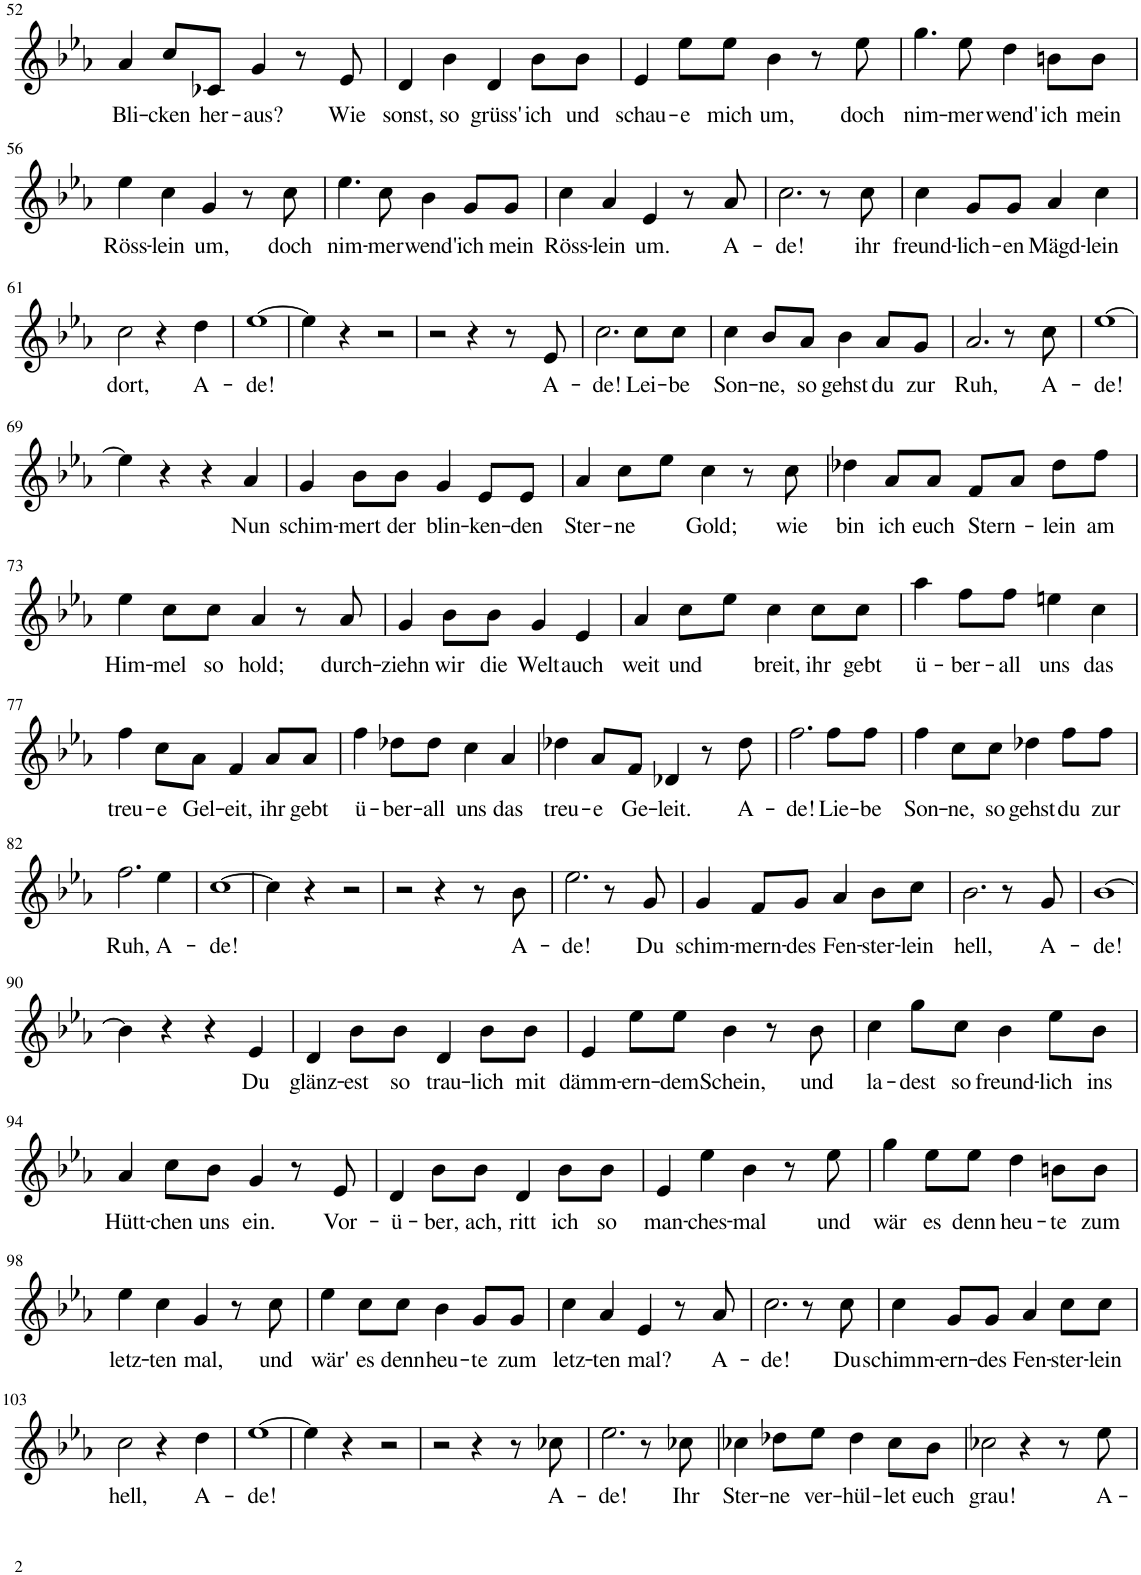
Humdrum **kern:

**kern	**text
*part1	*part1
*staff1	*staff1
*I"Piano	*
*I'Pno	*
!!LO:PB:g=z
*clefG2	*
*k[b-e-a-]	*
*M4/4	*
=52	=52
!	!LO:LY:b
4a-/	Bli-
!	!LO:LY:b
8cc/L	-cken
!	!LO:LY:b
8c-X/J	her-
!	!LO:LY:b
4g/	-aus?
8r	.
!	!LO:LY:b
8e-/	Wie
=53	=53
!	!LO:LY:b
4d/	sonst,
!	!LO:LY:b
4b-\	so
!	!LO:LY:b
4d/	grüss'
!	!LO:LY:b
8b-\L	ich
!	!LO:LY:b
8b-\J	und
=54	=54
!	!LO:LY:b
4e-/	schau-
!	!LO:LY:b
8ee-\L	-e
!	!LO:LY:b
8ee-\J	mich
!	!LO:LY:b
4b-\	um,
8r	.
!	!LO:LY:b
8ee-\	doch
=55	=55
!	!LO:LY:b
4.gg\	nim-
!	!LO:LY:b
8ee-\	-mer
!	!LO:LY:b
4dd\	wend'
!	!LO:LY:b
8bn\L	ich
!	!LO:LY:b
8b\J	mein
!!LO:LB:g=z
=56	=56
!	!LO:LY:b
4ee-\	Röss-
!	!LO:LY:b
4cc\	-lein
!	!LO:LY:b
4g/	um,
8r	.
!	!LO:LY:b
8cc\	doch
=57	=57
!	!LO:LY:b
4.ee-\	nim-
!	!LO:LY:b
8cc\	-mer
!	!LO:LY:b
4b-\	wend'
!	!LO:LY:b
8g/L	ich
!	!LO:LY:b
8g/J	mein
=58	=58
!	!LO:LY:b
4cc\	Röss-
!	!LO:LY:b
4a-/	-lein
!	!LO:LY:b
4e-/	um.
8r	.
!	!LO:LY:b
8a-/	A-
=59	=59
!	!LO:LY:b
2.cc\	-de!
8r	.
!	!LO:LY:b
8cc\	ihr
=60	=60
!	!LO:LY:b
4cc\	freund-
!	!LO:LY:b
8g/L	-lich-
!	!LO:LY:b
8g/J	-en
!	!LO:LY:b
4a-/	Mägd-
!	!LO:LY:b
4cc\	-lein
!!LO:LB:g=z
=61	=61
!	!LO:LY:b
2cc\	dort,
4r	.
!	!LO:LY:b
4dd\	A-
=62	=62
!	!LO:LY:b
[1ee-	-de!
=63	=63
4ee-\]	.
4r	.
2r	.
=64	=64
2r	.
4r	.
8r	.
!	!LO:LY:b
8e-/	A-
=65	=65
!	!LO:LY:b
2.cc\	de!
!	!LO:LY:b
8cc\L	Lei-
!	!LO:LY:b
8cc\J	-be
=66	=66
!	!LO:LY:b
4cc\	Son-
!	!LO:LY:b
8b-/L	-ne,
!	!LO:LY:b
8a-/J	so
!	!LO:LY:b
4b-\	gehst
!	!LO:LY:b
8a-/L	du
!	!LO:LY:b
8g/J	zur
=67	=67
!	!LO:LY:b
2.a-/	Ruh,
8r	.
!	!LO:LY:b
8cc\	A-
=68	=68
!	!LO:LY:b
[1ee-	de!
!!LO:LB:g=z
=69	=69
4ee-\]	.
4r	.
4r	.
!	!LO:LY:b
4a-/	Nun
=70	=70
!	!LO:LY:b
4g/	schim-
!	!LO:LY:b
8b-\L	-mert
!	!LO:LY:b
8b-\J	der
!	!LO:LY:b
4g/	blin-
!	!LO:LY:b
8e-/L	-ken-
!	!LO:LY:b
8e-/J	-den
=71	=71
!	!LO:LY:b
4a-/	Ster-
!	!LO:LY:b
8cc\L	-ne
8ee-\J	.
!	!LO:LY:b
4cc\	Gold;
8r	.
!	!LO:LY:b
8cc\	wie
=72	=72
!	!LO:LY:b
4dd-X\	bin
!	!LO:LY:b
8a-/L	ich
!	!LO:LY:b
8a-/J	euch
!	!LO:LY:b
8f/L	Stern-
8a-/J	.
!	!LO:LY:b
8dd-\L	-lein
!	!LO:LY:b
8ff\J	am
!!LO:LB:g=z
=73	=73
!	!LO:LY:b
4ee-\	Him-
!	!LO:LY:b
8cc\L	-mel
!	!LO:LY:b
8cc\J	so
!	!LO:LY:b
4a-/	hold;
8r	.
!	!LO:LY:b
8a-/	durch-
=74	=74
!	!LO:LY:b
4g/	-ziehn
!	!LO:LY:b
8b-\L	wir
!	!LO:LY:b
8b-\J	die
!	!LO:LY:b
4g/	Welt
!	!LO:LY:b
4e-/	auch
=75	=75
!	!LO:LY:b
4a-/	weit
!	!LO:LY:b
8cc\L	und
8ee-\J	.
!	!LO:LY:b
4cc\	breit,
!	!LO:LY:b
8cc\L	ihr
!	!LO:LY:b
8cc\J	gebt
=76	=76
!	!LO:LY:b
4aa-\	ü-
!	!LO:LY:b
8ff\L	-ber-
!	!LO:LY:b
8ff\J	-all
!	!LO:LY:b
4een\	uns
!	!LO:LY:b
4cc\	das
!!LO:LB:g=z
=77	=77
!	!LO:LY:b
4ff\	treu-
!	!LO:LY:b
8cc\L	-e
!	!LO:LY:b
8a-\J	Gel-
!	!LO:LY:b
4f/	-eit,
!	!LO:LY:b
8a-/L	ihr
!	!LO:LY:b
8a-/J	gebt
=78	=78
!	!LO:LY:b
4ff\	ü-
!	!LO:LY:b
8dd-X\L	-ber-
!	!LO:LY:b
8dd-\J	-all
!	!LO:LY:b
4cc\	uns
!	!LO:LY:b
4a-/	das
=79	=79
!	!LO:LY:b
4dd-X\	treu-
!	!LO:LY:b
8a-/L	-e
!	!LO:LY:b
8f/J	Ge-
!	!LO:LY:b
4d-X/	-leit.
8r	.
!	!LO:LY:b
8dd-\	A-
=80	=80
!	!LO:LY:b
2.ff\	-de!
!	!LO:LY:b
8ff\L	Lie-
!	!LO:LY:b
8ff\J	-be
=81	=81
!	!LO:LY:b
4ff\	Son-
!	!LO:LY:b
8cc\L	-ne,
!	!LO:LY:b
8cc\J	so
!	!LO:LY:b
4dd-X\	gehst
!	!LO:LY:b
8ff\L	du
!	!LO:LY:b
8ff\J	zur
!!LO:LB:g=z
=82	=82
!	!LO:LY:b
2.ff\	Ruh,
!	!LO:LY:b
4ee-\	A-
=83	=83
!	!LO:LY:b
[1cc	-de!
=84	=84
4cc\]	.
4r	.
2r	.
=85	=85
2r	.
4r	.
8r	.
!	!LO:LY:b
8b-\	A-
=86	=86
!	!LO:LY:b
2.ee-\	-de!
8r	.
!	!LO:LY:b
8g/	Du
=87	=87
!	!LO:LY:b
4g/	schim-
!	!LO:LY:b
8f/L	-mern-
!	!LO:LY:b
8g/J	-des
!	!LO:LY:b
4a-/	Fen-
!	!LO:LY:b
8b-\L	-ster-
!	!LO:LY:b
8cc\J	-lein
=88	=88
!	!LO:LY:b
2.b-\	hell,
8r	.
!	!LO:LY:b
8g/	A-
=89	=89
!	!LO:LY:b
[1b-	-de!
!!LO:LB:g=z
=90	=90
4b-\]	.
4r	.
4r	.
!	!LO:LY:b
4e-/	Du
=91	=91
!	!LO:LY:b
4d/	glänz-
!	!LO:LY:b
8b-\L	-est
!	!LO:LY:b
8b-\J	so
!	!LO:LY:b
4d/	trau-
!	!LO:LY:b
8b-\L	-lich
!	!LO:LY:b
8b-\J	mit
=92	=92
!	!LO:LY:b
4e-/	dämm-
!	!LO:LY:b
8ee-\L	-ern-
!	!LO:LY:b
8ee-\J	-dem
!	!LO:LY:b
4b-\	Schein,
8r	.
!	!LO:LY:b
8b-\	und
=93	=93
!	!LO:LY:b
4cc\	la-
!	!LO:LY:b
8gg\L	-dest
!	!LO:LY:b
8cc\J	so
!	!LO:LY:b
4b-\	freund-
!	!LO:LY:b
8ee-\L	-lich
!	!LO:LY:b
8b-\J	ins
!!LO:LB:g=z
=94	=94
!	!LO:LY:b
4a-/	Hütt-
!	!LO:LY:b
8cc\L	-chen
!	!LO:LY:b
8b-\J	uns
!	!LO:LY:b
4g/	ein.
8r	.
!	!LO:LY:b
8e-/	Vor-
=95	=95
!	!LO:LY:b
4d/	-ü-
!	!LO:LY:b
8b-\L	-ber,
!	!LO:LY:b
8b-\J	ach,
!	!LO:LY:b
4d/	ritt
!	!LO:LY:b
8b-\L	ich
!	!LO:LY:b
8b-\J	so
=96	=96
!	!LO:LY:b
4e-/	man-
!	!LO:LY:b
4ee-\	-ches-
!	!LO:LY:b
4b-\	-mal
8r	.
!	!LO:LY:b
8ee-\	und
=97	=97
!	!LO:LY:b
4gg\	wär
!	!LO:LY:b
8ee-\L	es
!	!LO:LY:b
8ee-\J	denn
!	!LO:LY:b
4dd\	heu-
!	!LO:LY:b
8bn\L	-te
!	!LO:LY:b
8b\J	zum
!!LO:LB:g=z
=98	=98
!	!LO:LY:b
4ee-\	letz-
!	!LO:LY:b
4cc\	-ten
!	!LO:LY:b
4g/	mal,
8r	.
!	!LO:LY:b
8cc\	und
=99	=99
!	!LO:LY:b
4ee-\	wär'
!	!LO:LY:b
8cc\L	es
!	!LO:LY:b
8cc\J	denn
!	!LO:LY:b
4b-\	heu-
!	!LO:LY:b
8g/L	-te
!	!LO:LY:b
8g/J	zum
=100	=100
!	!LO:LY:b
4cc\	letz-
!	!LO:LY:b
4a-/	-ten
!	!LO:LY:b
4e-/	mal?
8r	.
!	!LO:LY:b
8a-/	A-
=101	=101
!	!LO:LY:b
2.cc\	-de!
8r	.
!	!LO:LY:b
8cc\	Du
=102	=102
!	!LO:LY:b
4cc\	schimm-
!	!LO:LY:b
8g/L	-ern-
!	!LO:LY:b
8g/J	-des
!	!LO:LY:b
4a-/	Fen-
!	!LO:LY:b
8cc\L	-ster-
!	!LO:LY:b
8cc\J	-lein
!!LO:LB:g=z
=103	=103
!	!LO:LY:b
2cc\	hell,
4r	.
!	!LO:LY:b
4dd\	A-
=104	=104
!	!LO:LY:b
[1ee-	-de!
=105	=105
4ee-\]	.
4r	.
2r	.
=106	=106
2r	.
4r	.
8r	.
!	!LO:LY:b
8cc-X\	A-
=107	=107
!	!LO:LY:b
2.ee-\	-de!
8r	.
!	!LO:LY:b
8cc-X\	Ihr
=108	=108
!	!LO:LY:b
4cc-X\	Ster-
!	!LO:LY:b
8dd-X\L	-ne
!	!LO:LY:b
8ee-\J	ver-
!	!LO:LY:b
4dd-\	-hül-
!	!LO:LY:b
8cc-\L	-let
!	!LO:LY:b
8b-\J	euch
=109	=109
!	!LO:LY:b
2cc-X\	grau!
4r	.
8r	.
!	!LO:LY:b
8ee-\	A-
=	=
*-	*-
